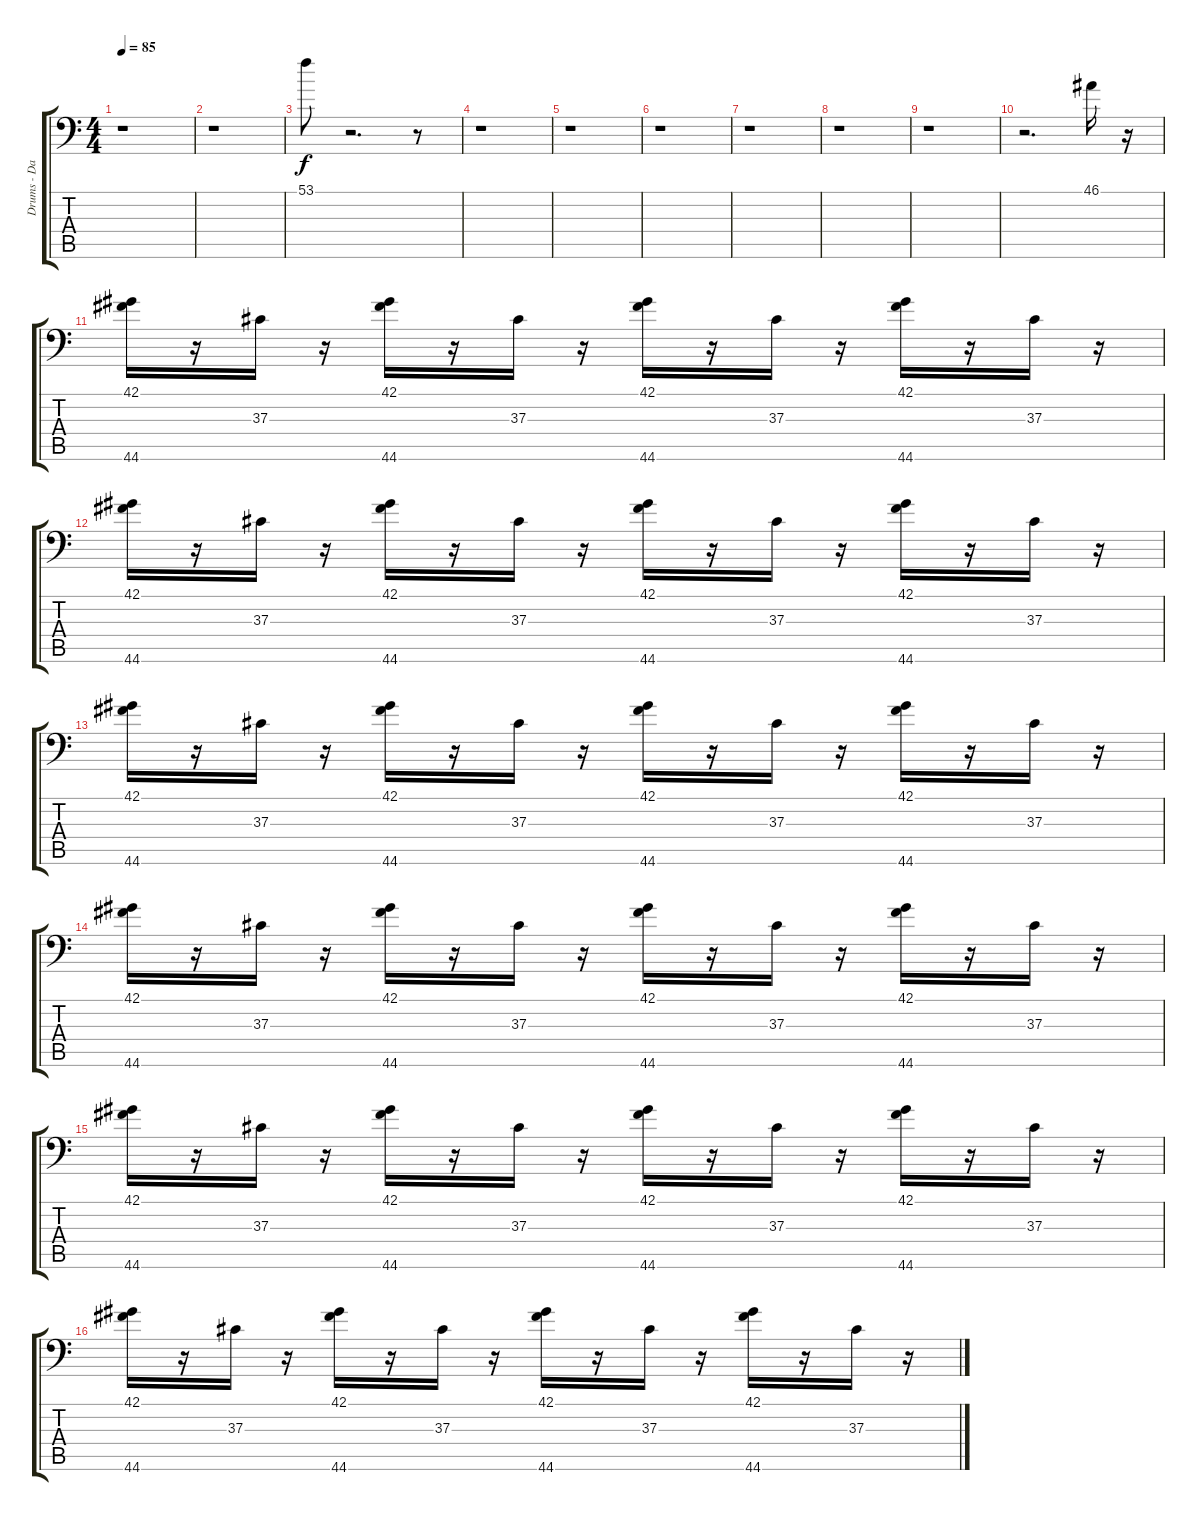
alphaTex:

\track ("Drums - Dan Flint" "Drums - Da") {instrument acousticgrandpiano}
\staff {score tabs}
\tuning (C-1 C-1 C-1 C-1 C-1 C-1) {hide}
\ts (4 4)
\tempo 85
\clef f4
\ks c
r.1{dy f} |
r.1 |
53.1.8 r.2{d} r.8 |
r.1 |
r.1 |
r.1 |
r.1 |
r.1 |
r.1 |
r.2{d} 46.1.16 r.16 |
(42.1 44.6).16 r.16 37.3.16 r.16 (42.1 44.6).16 r.16 37.3.16 r.16 (42.1 44.6).16 r.16 37.3.16 r.16 (42.1 44.6).16 r.16 37.3.16 r.16 |
(42.1 44.6).16 r.16 37.3.16 r.16 (42.1 44.6).16 r.16 37.3.16 r.16 (42.1 44.6).16 r.16 37.3.16 r.16 (42.1 44.6).16 r.16 37.3.16 r.16 |
(42.1 44.6).16 r.16 37.3.16 r.16 (42.1 44.6).16 r.16 37.3.16 r.16 (42.1 44.6).16 r.16 37.3.16 r.16 (42.1 44.6).16 r.16 37.3.16 r.16 |
(42.1 44.6).16 r.16 37.3.16 r.16 (42.1 44.6).16 r.16 37.3.16 r.16 (42.1 44.6).16 r.16 37.3.16 r.16 (42.1 44.6).16 r.16 37.3.16 r.16 |
(42.1 44.6).16 r.16 37.3.16 r.16 (42.1 44.6).16 r.16 37.3.16 r.16 (42.1 44.6).16 r.16 37.3.16 r.16 (42.1 44.6).16 r.16 37.3.16 r.16 |
(42.1 44.6).16 r.16 37.3.16 r.16 (42.1 44.6).16 r.16 37.3.16 r.16 (42.1 44.6).16 r.16 37.3.16 r.16 (42.1 44.6).16 r.16 37.3.16 r.16
